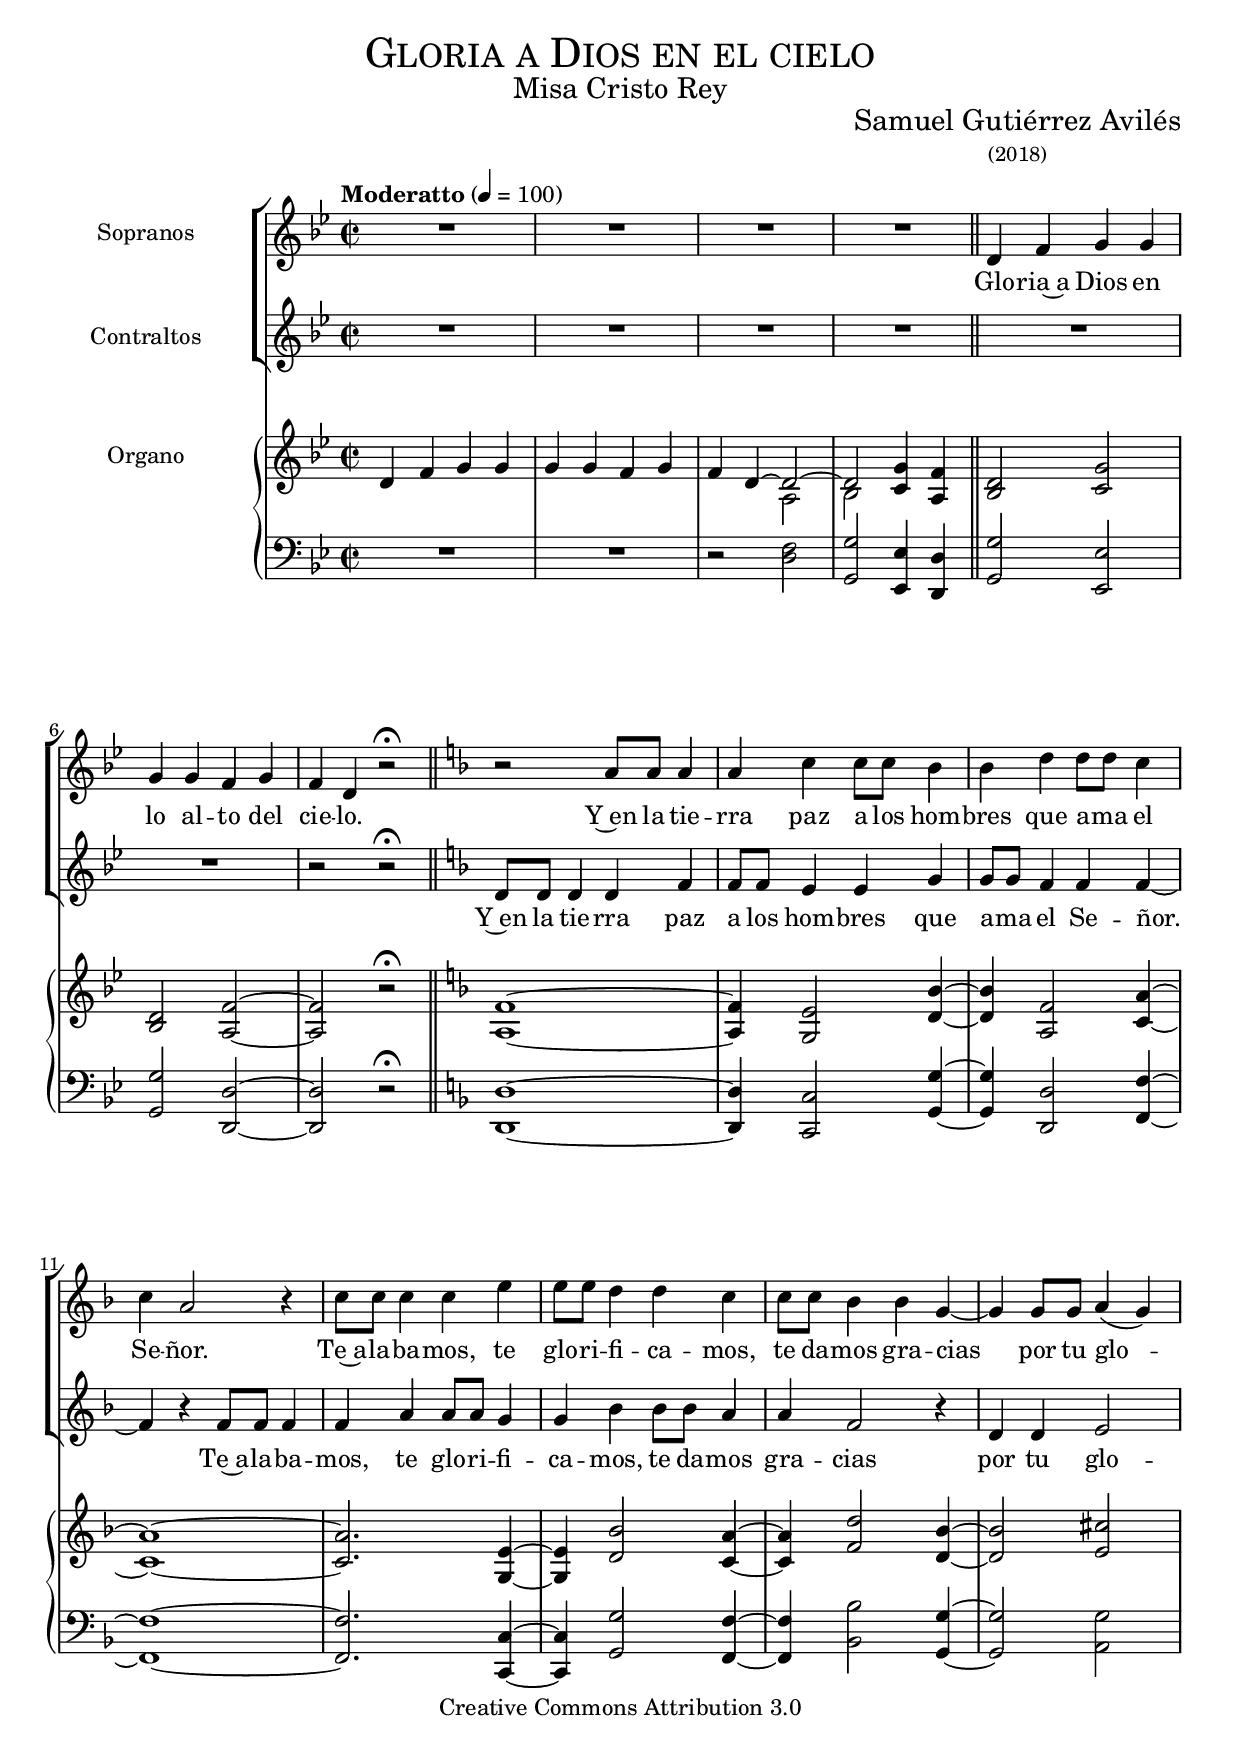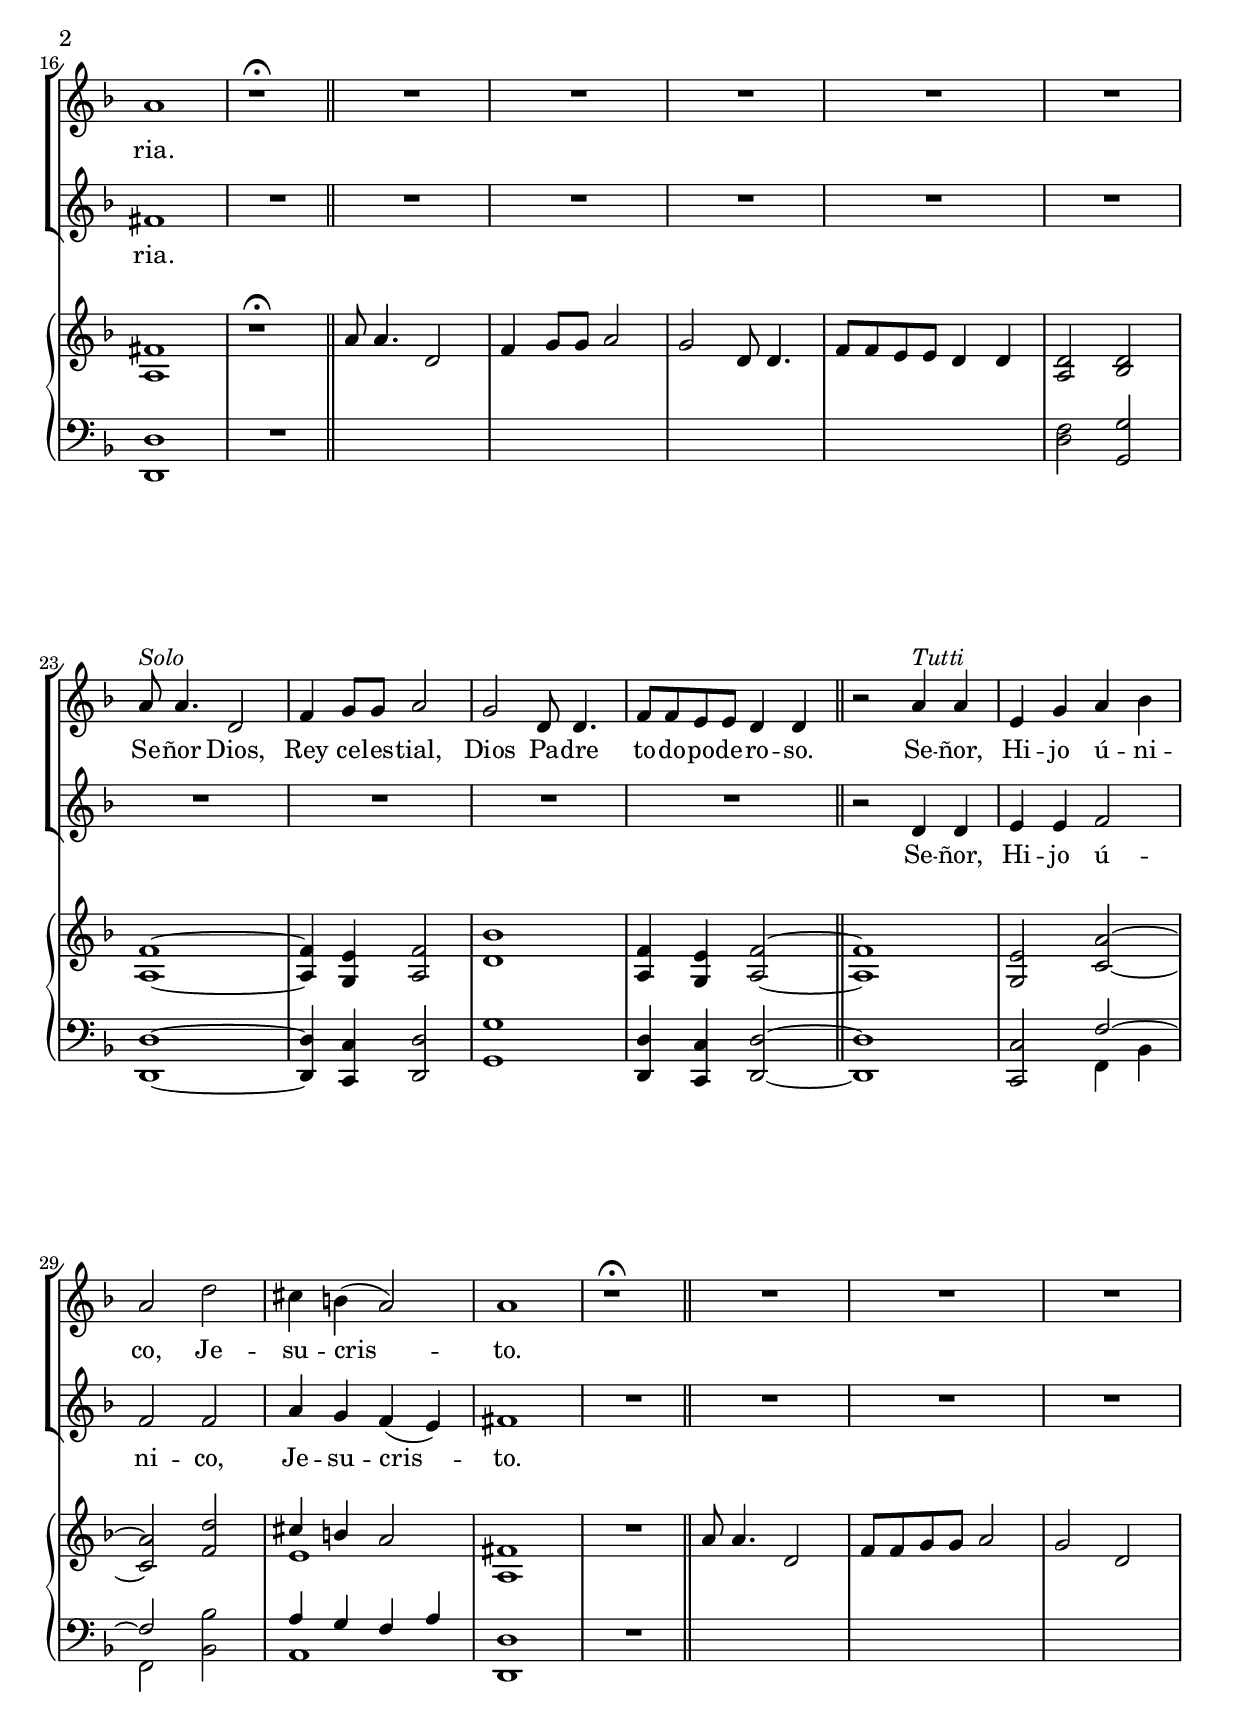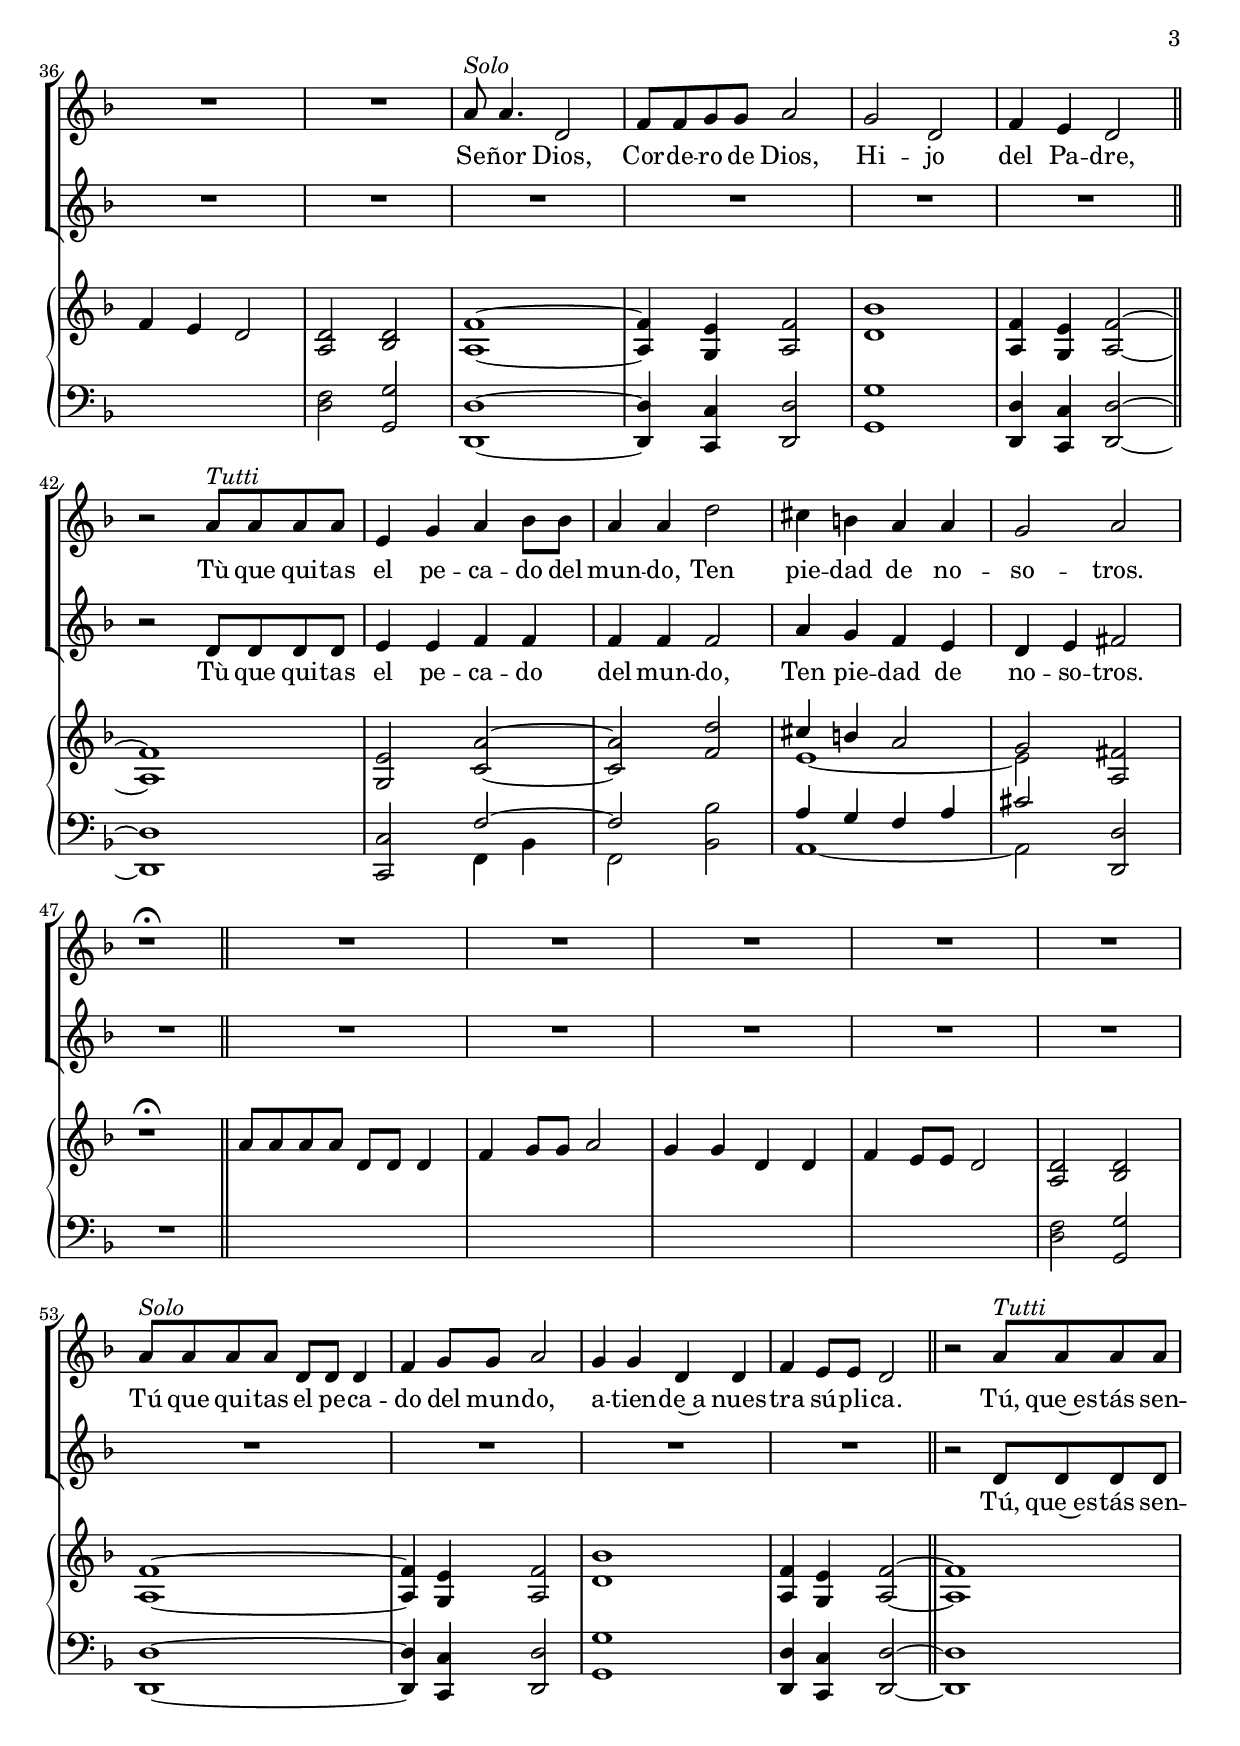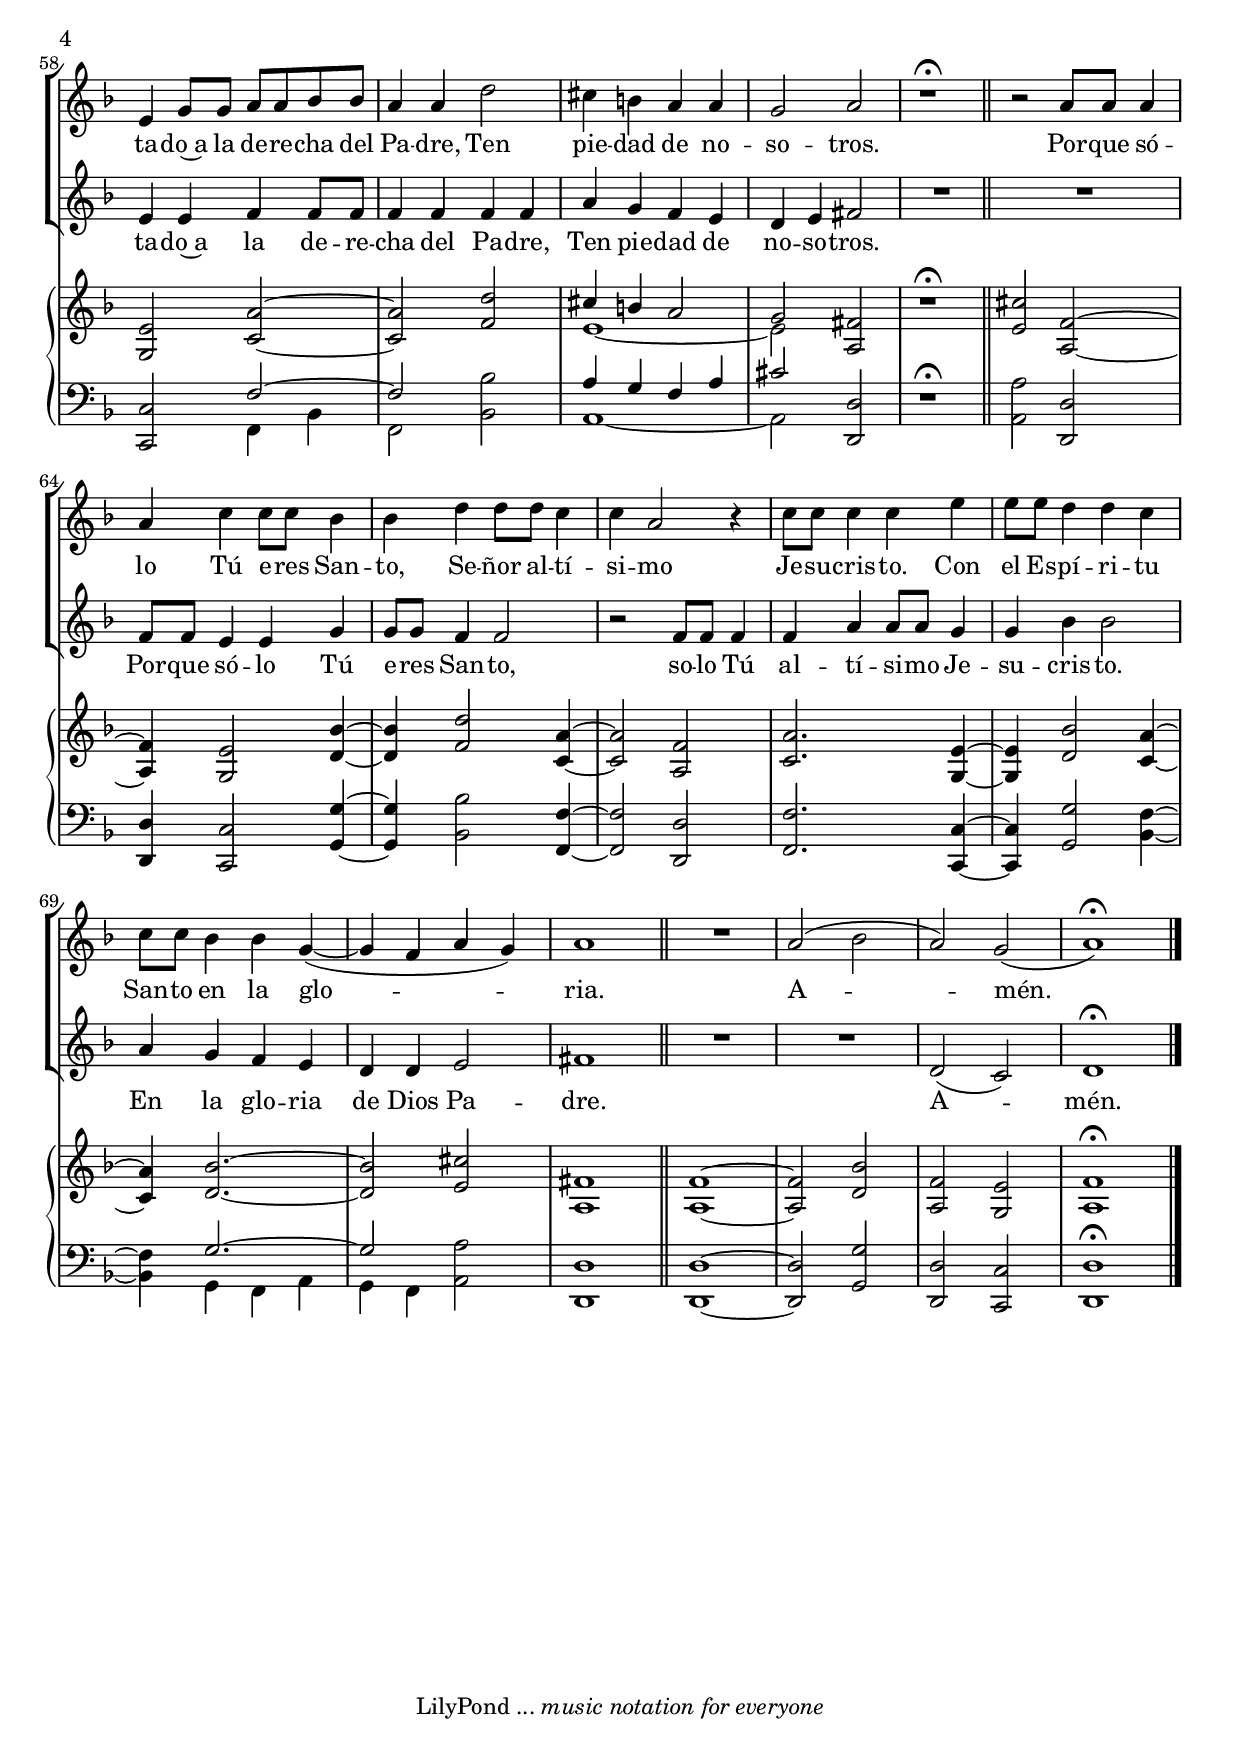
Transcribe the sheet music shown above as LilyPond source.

 
% ****************************************************************
%	Señor ten piedad v3 - Melodia a modo del renacimiento
%	by serach.sam@
% ****************************************************************
\language "espanol"
\version "2.19.82"

%#(set-global-staff-size 16.4)

% --- Cabecera
\markup { \fill-line { \center-column { \fontsize #5 \smallCaps "Gloria a Dios en el cielo" \fontsize #2 "Misa Cristo Rey" } } }
\markup { \fill-line { " " \center-column { \fontsize #2 "Samuel Gutiérrez Avilés" \small "(2018)" } } }
\header {
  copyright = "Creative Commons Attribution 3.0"
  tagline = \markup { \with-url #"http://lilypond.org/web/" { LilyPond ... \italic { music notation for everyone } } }
  breakbefore = ##t
}

% --- Musica

% --- Parametro globales
global = {
    \tempo "Moderatto" 4 = 100
    \key sol \minor
    \time 2/2
    \skip 1*4
    \bar "||"
    \skip 1*3
    \bar "||"
    \key re \minor 
    \skip 1*10
    \bar "||" % solo 1
    \skip 1*9
    \bar "||" % tutti 1
    \skip 1*6
    \bar "||" % solo 2
    \skip 1*9
    \bar "||" % tutti 2
    \skip 1*6
    \bar "||" % solo 3
    \skip 1*9
    \bar "||" % tutti 3
    \skip 1*6
    \bar "||" % final
    \skip 1*9
    \bar "||" % amen
    \skip 1*4
    \bar "|."
}

cantus = \relative do'' {
    R1*4
    re,4 fa sol sol |
    sol4 sol fa sol |
    fa4 re r2 \fermata |
    
    r2 la'8 la la4 |
    la4 do4 do8 do sib4 |
    sib4 re re8 re do4 |
    do4 la2 r4 |
    do8 do do4 do4 mi4 |
    mi8 mi re4 re4 do4 |
    do8 do sib4 sib4 sol4~ |
    sol4 sol8 sol la4( sol)
    la1
    
    r1 \fermata |
    R1*5
    la8^\markup{\italic "Solo"} la4. re,2 |
    fa4 sol8 sol la2 |
    sol2 re8 re4. |
    fa8 fa mi mi re4 re4 |
    r2 la'4^\markup{\italic "Tutti"} la |
    mi sol la sib 
    la2 re2 |
    dos4 si( la2 )
    la1 |
    
    r1 \fermata |
    R1*5
    la8^\markup{\italic "Solo"} la4. re,2 |
    fa8 fa sol8 sol la2 |
    sol2 re2 |
    fa4 mi re2 |
    r2 la'8^\markup{\italic "Tutti"} la la la |
    mi4 sol la sib8 sib
    la4 la4 re2 |
    dos4 si la la
    sol2 la2 |
    
    r1 \fermata |
    R1*5
    la8^\markup{\italic "Solo"} la la la re,8 re re4 |
    fa4 sol8 sol la2 |
    sol4 sol re re |
    fa4 mi8 mi re2 |
    r2 la'8^\markup{\italic "Tutti"} la la la |
    mi4 sol8 sol la la sib sib
    la4 la re2 |
    dos4 si la la
    sol2 la2 |
    r1 \fermata
    r2 la8 la la4 |
    la4 do4 do8 do sib4 |
    sib4 re re8 re do4 |
    do4 la2 r4 |
    do8 do do4 do4 mi4 |
    mi8 mi re4 re4 do4 |
    do8 do sib4 sib4 sol4(~ |
    sol4 fa la4 sol)
    la1 |
    
    R1
    la2( sib la) sol( la1) \fermata

}

altus = \relative do' {
    R1*6 |
    r2 r2 \fermata |
    re8 re re4 re fa |
    fa8 fa mi4 mi sol |
    sol8 sol fa4 fa fa~ |
    fa4 r fa8 fa fa4 |
    fa4 la4 la8 la sol4 |
    sol4 sib4 sib8 sib la4 |
    la4 fa2 r4 |
    re4 re mi2
    fas1 |
    
    R1*10 |
    r2 re4 re |
    mi4 mi fa2 |
    fa fa2 |
    la4 sol fa( mi4) |
    fas1 |
    
    R1*10 |
    r2 re8 re re re |
    mi4 mi fa fa |
    fa4 fa fa2 |
    la4 sol fa mi4 |
    re4 mi fas2 |
    
    R1*10 |
    r2 re8 re re re |
    mi4 mi fa fa8 fa |
    fa4 fa fa fa |
    la4 sol fa mi4 |
    re4 mi fas2 |
    
    R1*2 |
    fa8 fa mi4 mi sol |
    sol8 sol fa4 fa2 |
    r2 fa8 fa fa4 |
    fa4 la4 la8 la sol4 |
    sol4 sib4 sib2 |
    la4 sol fa mi |
    re4 re mi2
    fas1 |
    
    R1*2
    re2( do)
    re1 \fermata
}

textocantus = \lyricmode{
    Glo -- ria~a Dios en lo al -- to del cie -- lo.
  
    Y~en la tie -- rra paz a los hom -- bres que a -- ma el Se -- ñor.
    Te~a -- la -- ba -- mos, te glo -- ri -- fi -- ca -- mos, te da -- mos gra -- cias por tu glo -- ria.
    
    Se -- ñor Dios, Rey ce -- les -- tial, Dios Pa -- dre to -- do -- po -- de -- ro -- so.
    Se -- ñor, Hi -- jo ú -- ni -- co, Je -- su -- cris -- to.
    
    Se -- ñor Dios, Cor -- de -- ro de Dios, Hi -- jo del Pa -- dre,
    Tù que qui -- tas el pe -- ca -- do del mun -- do, Ten pie -- dad de no -- so -- tros.
    
    Tú que qui -- tas el pe -- ca -- do del mun -- do, a -- tien -- de~a nues -- tra sú -- pli -- ca. 
    Tú, que~es -- tás sen -- ta -- do~a la de -- re -- cha del Pa -- dre, Ten pie -- dad de no -- so -- tros.
    
    Por -- que só -- lo Tú e -- res San -- to, Se -- ñor al -- tí -- si -- mo Je -- su -- cris -- to.
    Con el Es -- pí -- ri -- tu San -- to en la glo -- ria.
    
    A -- mén.
}

textoaltus = \lyricmode{
    Y~en la tie -- rra paz a los hom -- bres que a -- ma el Se -- ñor.
    Te~a -- la -- ba -- mos, te glo -- ri -- fi -- ca -- mos, te da -- mos gra -- cias por tu glo -- ria.
    
    Se -- ñor, Hi -- jo ú -- ni -- co, Je -- su -- cris -- to.
    
    Tù que qui -- tas el pe -- ca -- do del mun -- do, Ten pie -- dad de no -- so -- tros.
    
    Tú, que~es -- tás sen -- ta -- do~a la de -- re -- cha del Pa -- dre, Ten pie -- dad de no -- so -- tros.
    
    Por -- que só -- lo Tú e -- res San -- to, so -- lo Tú al -- tí -- si -- mo Je -- su -- cris -- to.
    En la glo -- ria de Dios Pa -- dre.
    
    A -- mén.
}

NotesSop = \relative do'' { 
    re,4 fa sol sol	|
    sol4 sol fa sol 	|
    fa4 re~ re2~		|
    re2 sol4 fa4		|
    re2 sol
    re2 fa~
    fa2 r \fermata
    fa1~
    fa4 mi2 sib'4~
    sib4 fa2 la4~
    la1~
    la2. mi4~
    mi4 sib'2 la4~
    la4 re2 sib4~
    sib2 dos2
    fas,1
    r1 \fermata
    la8 la4. re,2 |
    fa4 sol8 sol la2 |
    sol2 re8 re4. |
    fa8 fa mi mi re4 re4 |
    re2 re
    fa1~
    fa4 mi4 fa2
    sib1
    fa4 mi4 fa2~
    fa1
    mi2 la2~
    la2 re2
    dos4 si4 la2
    fas1
    R1
    la8 la4. re,2 |
    fa8 fa sol8 sol la2 |
    sol2 re2 |
    fa4 mi re2 |
    re2 re
    fa1~
    fa4 mi4 fa2
    sib1
    fa4 mi4 fa2~
    fa1
    mi2 la2~
    la2 re2
    dos4 si4 la2
    sol2 fas
    r1 \fermata
    la8 la la la re,8 re re4 |
    fa4 sol8 sol la2 |
    sol4 sol re re |
    fa4 mi8 mi re2 |
    re2 re
    fa1~
    fa4 mi4 fa2
    sib1
    fa4 mi4 fa2~
    fa1
    mi2 la2~
    la2 re2
    dos4 si4 la2
    sol2 fas
    r1 \fermata
    dos'2 fa,~
    fa4 mi2 sib'4~
    sib4 re2 la4~
    la2 fa
    la2. mi4~
    mi4 sib'2 la4~
    la4 sib2.~
    sib2 dos
    fas,1
    fa1~
    fa2 sib
    fa2 mi
    fa1 \fermata
}
NotesAlt = \relative do' { 
    R1*2
    r2 la
    sib2 do4 la
    sib2 do
    sib2 la~
    la2 r \fermata
    la1~
    la4 sol2 re'4~
    re4 la2 do4~
    do1~
    do2. sol4~
    sol4 re'2 do4~
    do4 fa2 re4~
    re2 mi
    la,1
    R1*5
    la2 sib
    la1~
    la4 sol4 la2
    re1
    la4 sol4 la2~
    la1
    sol2 do2~
    do2 fa2
    mi1
    la,1
    R1*5
    la2 sib
    la1~
    la4 sol4 la2
    re1
    la4 sol4 la2~
    la1
    sol2 do2~
    do2 fa2
    mi1~
    mi2 la,
    R1*5
    la2 sib
    la1~
    la4 sol4 la2
    re1
    la4 sol4 la2~
    la1
    sol2 do2~
    do2 fa2
    mi1~
    mi2 la,
    R1
    mi'2 la,~
    la4 sol2 re'4~
    re4 fa2 do4~
    do2 la
    do2. sol4~
    sol4 re'2 do4~
    do4 re2.~
    re2 mi
    la,1
    la1~
    la2 re
    la2 sol
    la1
}
NotesTer = \relative do { 
    R1*2
    r2 fa
    sol2 mib4 re
    sol2 mib
    sol2 re~
    re2 r \fermata
    re1~
    re4 do2 sol'4~
    sol4 re2 fa4~
    fa1~
    fa2. do4~
    do4 sol'2 fa4~
    fa4 sib2 sol4~
    sol2 sol2
    re1
    R1*5
    fa2 sol
    re1~
    re4 do4 re2
    sol1
    re4 do4 re2~
    re1
    do2 fa2~
    fa2 sib
    la4 sol4 fa4 la4
    re,1
    R1*5
    fa2 sol
    re1~
    re4 do4 re2
    sol1
    re4 do4 re2~
    re1
    do2 fa2~
    fa2 sib
    la4 sol4 fa4 la4
    dos2 re,
    R1*5
    fa2 sol
    re1~
    re4 do4 re2
    sol1
    re4 do4 re2~
    re1
    do2 fa2~
    fa2 sib
    la4 sol4 fa4 la4
    dos2 re,
    r1 \fermata
    la'2 re,
    re4 do2 sol'4~
    sol4 sib2 fa4~
    fa2 re
    fa2. do4~
    do4 sol'2 fa4~
    fa4 sol2.~
    sol2 la
    re,1
    re1~
    re2 sol
    re2 do
    re1 \fermata
}
NotesBas = \relative do { 
    R1*2
    r2 re
    sol,2 mib4 re
    sol2 mib
    sol2 re~
    re2 r \fermata
    re1~
    re4
    do2 sol'4~
    sol4 re2 fa4~
    fa1~
    fa2. do4~
    do4 sol'2 fa4~
    fa4 sib2 sol4~
    sol2 la2
    re,1
    R1*5
    re'2 sol,
    re1~
    re4 do4 re2
    sol1
    re4 do4 re2~
    re1
    do2 fa4 sib
    fa2 sib
    la1
    re,1
    R1*5
    re'2 sol,
    re1~
    re4 do4 re2
    sol1
    re4 do4 re2~
    re1
    do2 fa4 sib
    fa2 sib
    la1~
    la2 re,
    R1*5
    re'2 sol,
    re1~
    re4 do4 re2
    sol1
    re4 do4 re2~
    re1
    do2 fa4 sib
    fa2 sib
    la1~
    la2 re,
    R1
    la'2 re,
    re4 do2 sol'4~
    sol4 sib2 fa4~
    fa2 re
    fa2. do4~
    do4 sol'2 sib4~
    sib4 sol4 fa la
    sol4 fa la2
    re,1
    re1~
    re2 sol
    re2 do
    re1
}


\score {
<<
    \new ChoirStaff <<
        \new Voice = "soprano" << 
            \set Staff.instrumentName = #"Sopranos"
            \set Staff.midiInstrument = #"choir aahs"
            \set Staff.midiMaximumVolume = #1.5
            \global \cantus 
        >>
        \new Lyrics = "soprano"
        \context Lyrics = "soprano" \lyricsto "soprano" \textocantus

        \new Voice = "alto" << 
            \set Staff.instrumentName = #"Contraltos"
            \set Staff.midiInstrument = #"choir aahs"
            \set Staff.midiMaximumVolume = #1.5
            \global \altus 
        >>
        \new Lyrics = "alto"
        \context Lyrics = "alto" \lyricsto "alto" \textoaltus
    >>
    
    \new PianoStaff <<
        \new Staff <<
            \set Staff.instrumentName = #"Organo"
            \set Staff.midiInstrument = #"church organ"
            \set Staff.midiMaximumVolume = #0.6
            \set Staff.printPartCombineTexts = ##f
            \partcombine
            << \global \NotesSop >>
            << \global \NotesAlt >>
        >>
        \new Staff <<
            \set Staff.midiInstrument = #"church organ"
            \set Staff.midiMaximumVolume = #0.6
            \clef bass
            \set Staff.printPartCombineTexts = ##f
            \partcombine
            << \global \NotesTer >>
            << \global \NotesBas >>
        >>
    >>
>>

    \midi { }
    \layout { }
}

% --- Musica
\paper{
    #(set-default-paper-size "letter")
	indent=3.5\cm
}
